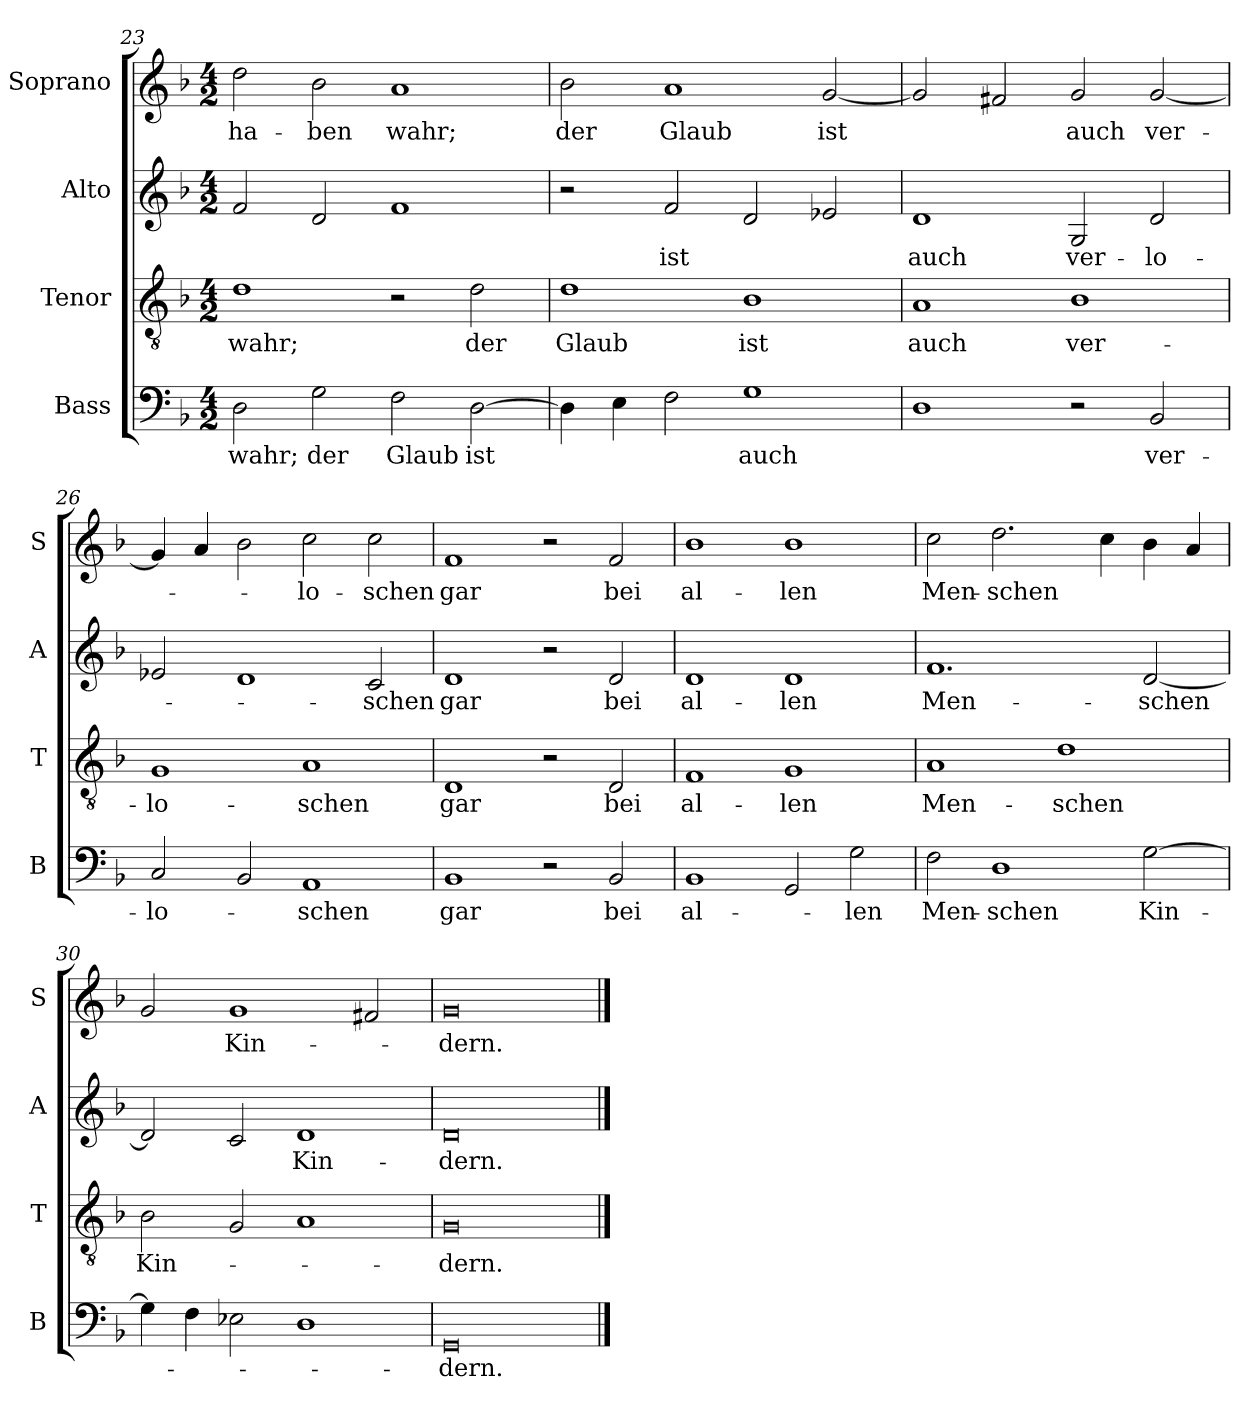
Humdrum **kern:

**kern	**text	**kern	**text	**kern	**text	**kern	**text
*part4	*part4	*part3	*part3	*part2	*part2	*part1	*part1
*staff4	*staff4	*staff3	*staff3	*staff2	*staff2	*staff1	*staff1
*I"Bass	*	*I"Tenor	*	*I"Alto	*	*I"Soprano	*
*I'B	*	*I'T	*	*I'A	*	*I'S	*
*clefF4	*	*clefGv2	*	*clefG2	*	*clefG2	*
*k[b-]	*	*k[b-]	*	*k[b-]	*	*k[b-]	*
*F:	*	*F:	*	*F:	*	*F:	*
*M4/2	*	*M4/2	*	*M4/2	*	*M4/2	*
=23	=23	=23	=23	=23	=23	=23	=23
!	!LO:LY:b	!	!LO:LY:b	!	!	!	!LO:LY:b
2D\	wahr;	1d	wahr;	2f/	.	2dd\	ha-
!	!LO:LY:b	!	!	!	!	!	!LO:LY:b
2G\	der	.	.	2d/	.	2b-\	-ben
!	!LO:LY:b	!	!	!	!	!	!LO:LY:b
2F\	Glaub	2r	.	1f	.	1a	wahr;
!	!LO:LY:b	!	!LO:LY:b	!	!	!	!
[2D\	ist	2d\	der	.	.	.	.
!!LO:LB:g=z
=24	=24	=24	=24	=24	=24	=24	=24
!	!	!	!LO:LY:b	!	!	!	!LO:LY:b
4D\]	.	1d	Glaub	2r	.	2b-\	der
4E\	.	.	.	.	.	.	.
!	!	!	!	!	!LO:LY:b	!	!LO:LY:b
2F\	.	.	.	2f/	ist	1a	Glaub
!	!LO:LY:b	!	!LO:LY:b	!	!	!	!
1G	auch	1B-	ist	2d/	.	.	.
!	!	!	!	!	!	!	!LO:LY:b
.	.	.	.	2e-X/	.	[2g/	ist
=25	=25	=25	=25	=25	=25	=25	=25
!	!	!	!LO:LY:b	!	!LO:LY:b	!	!
1D	.	1A	auch	1d	auch	2g/]	.
.	.	.	.	.	.	2f#X/	.
!	!	!	!LO:LY:b	!	!LO:LY:b	!	!LO:LY:b
2r	.	1B-	ver-	2G/	ver-	2g/	auch
!	!LO:LY:b	!	!	!	!LO:LY:b	!	!LO:LY:b
2BB-/	ver-	.	.	2d/	-lo-	[2g/	ver-
=26	=26	=26	=26	=26	=26	=26	=26
!	!LO:LY:b	!	!LO:LY:b	!	!	!	!
2C/	-lo-	1G	-lo-	2e-X/	.	4g/]	.
.	.	.	.	.	.	4a/	.
2BB-/	.	.	.	1d	.	2b-\	.
!	!LO:LY:b	!	!LO:LY:b	!	!	!	!LO:LY:b
1AA	-schen	1A	-schen	.	.	2cc\	-lo-
!	!	!	!	!	!LO:LY:b	!	!LO:LY:b
.	.	.	.	2c/	-schen	2cc\	-schen
!!LO:PB:g=z
=27	=27	=27	=27	=27	=27	=27	=27
!	!LO:LY:b	!	!LO:LY:b	!	!LO:LY:b	!	!LO:LY:b
1BB-	gar	1D	gar	1d	gar	1f	gar
2r	.	2r	.	2r	.	2r	.
!	!LO:LY:b	!	!LO:LY:b	!	!LO:LY:b	!	!LO:LY:b
2BB-/	bei	2D/	bei	2d/	bei	2f/	bei
=28	=28	=28	=28	=28	=28	=28	=28
!	!LO:LY:b	!	!LO:LY:b	!	!LO:LY:b	!	!LO:LY:b
1BB-	al-	1F	al-	1d	al-	1b-	al-
!	!	!	!LO:LY:b	!	!LO:LY:b	!	!LO:LY:b
2GG/	.	1G	-len	1d	-len	1b-	-len
!	!LO:LY:b	!	!	!	!	!	!
2G\	-len	.	.	.	.	.	.
=29	=29	=29	=29	=29	=29	=29	=29
!	!LO:LY:b	!	!LO:LY:b	!	!LO:LY:b	!	!LO:LY:b
2F\	Men-	1A	Men-	1.f	Men-	2cc\	Men-
!	!LO:LY:b	!	!	!	!	!	!LO:LY:b
1D	-schen	.	.	.	.	2.dd\	-schen
!	!	!	!LO:LY:b	!	!	!	!
.	.	1d	-schen	.	.	.	.
.	.	.	.	.	.	4cc\	.
!	!LO:LY:b	!	!	!	!LO:LY:b	!	!
[2G\	Kin-	.	.	[2d/	-schen	4b-\	.
.	.	.	.	.	.	4a/	.
!!LO:LB:g=z
=30	=30	=30	=30	=30	=30	=30	=30
!	!	!	!LO:LY:b	!	!	!	!
4G\]	.	2B-\	Kin-	2d/]	.	2g/	.
4F\	.	.	.	.	.	.	.
!	!	!	!	!	!	!	!LO:LY:b
2E-X\	.	2G/	.	2c/	.	1g	Kin-
!	!	!	!	!	!LO:LY:b	!	!
1D	.	1A	.	1d	Kin-	.	.
.	.	.	.	.	.	2f#X/	.
=31	=31	=31	=31	=31	=31	=31	=31
!	!LO:LY:b	!	!LO:LY:b	!	!LO:LY:b	!	!LO:LY:b
0GG	-dern.	0G	-dern.	0d	-dern.	0g	-dern.
==	==	==	==	==	==	==	==
*-	*-	*-	*-	*-	*-	*-	*-
